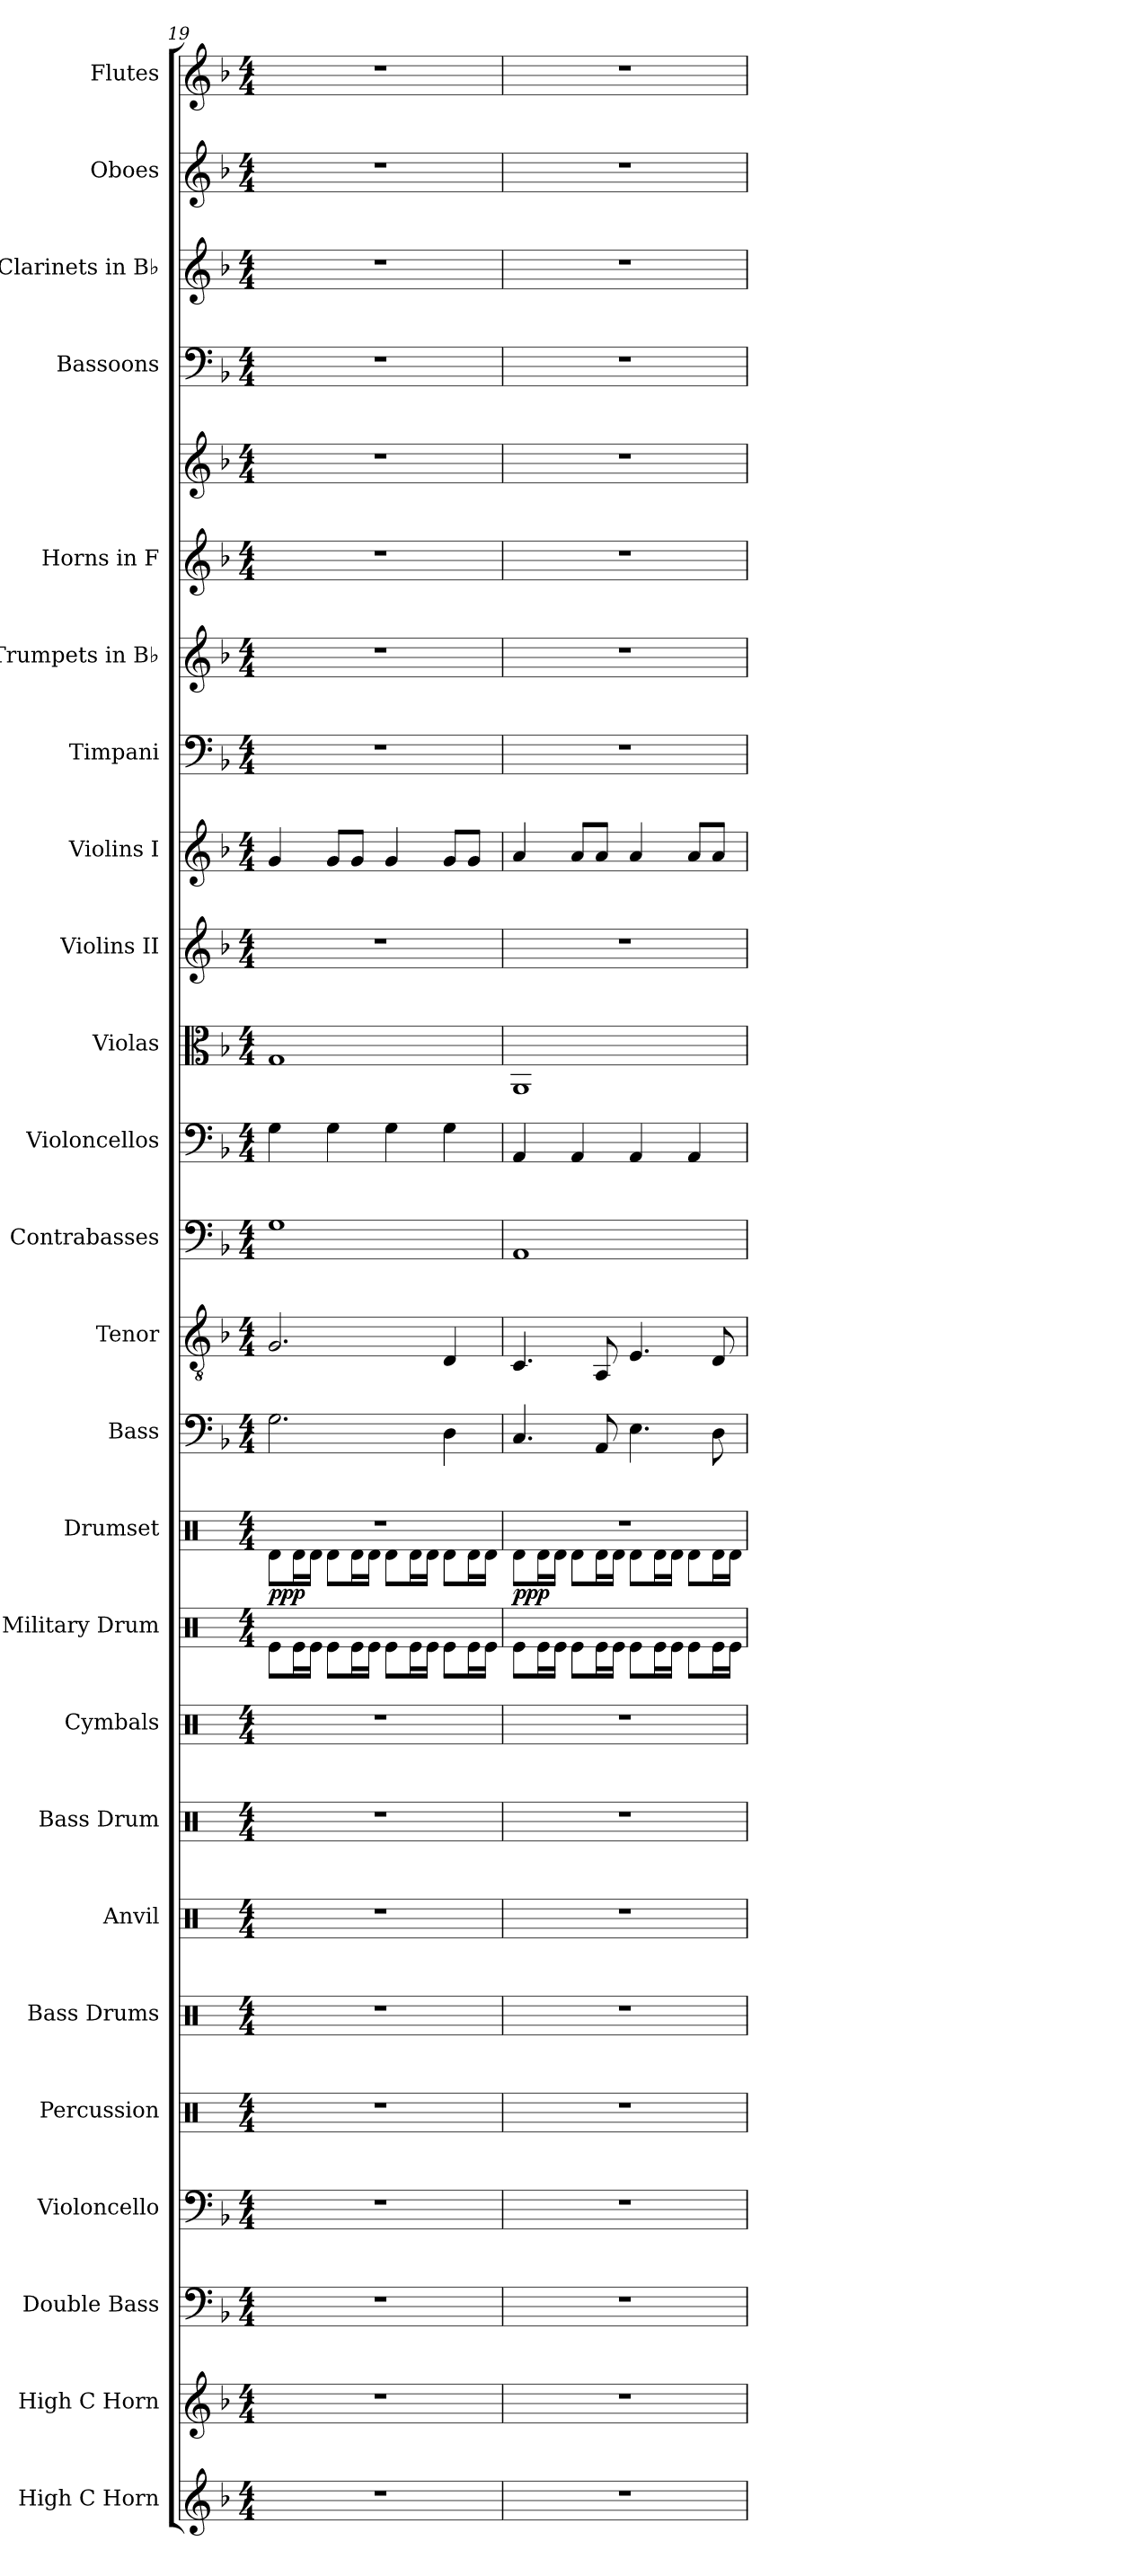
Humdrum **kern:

**kern	**kern	**kern	**kern	**kern	**kern	**kern	**kern	**kern	**kern	**kern	**dynam	**kern	**kern	**kern	**kern	**kern	**kern	**kern	**kern	**kern	**kern	**kern	**kern	**kern	**kern	**kern
*part25	*part24	*part23	*part22	*part21	*part20	*part19	*part18	*part17	*part16	*part15	*part15	*part14	*part13	*part12	*part11	*part10	*part9	*part8	*part7	*part6	*part5	*part5	*part4	*part3	*part2	*part1
*staff26	*staff25	*staff24	*staff23	*staff22	*staff21	*staff20	*staff19	*staff18	*staff17	*staff16	*staff16	*staff15	*staff14	*staff13	*staff12	*staff11	*staff10	*staff9	*staff8	*staff7	*staff6	*staff5	*staff4	*staff3	*staff2	*staff1
*I"High C Horn	*I"High C Horn	*I"Double Bass	*I"Violoncello	*I"Percussion	*I"Bass Drums	*I"Anvil	*I"Bass Drum	*I"Cymbals	*I"Military Drum	*I"Drumset	*	*I"Bass	*I"Tenor	*I"Contrabasses	*I"Violoncellos	*I"Violas	*I"Violins II	*I"Violins I	*I"Timpani	*I"Trumpets in B♭	*I"Horns in F	*	*I"Bassoons	*I"Clarinets in B♭	*I"Oboes	*I"Flutes
*I'H. C Hn.	*I'H. C Hn.	*I'Db.	*I'Vc.	*I'Perc.	*I'B.D.	*I'Anv.	*I'B. Dr.	*I'Cym.	*I'Mil. Dr.	*I'Drs.	*	*I'B.	*I'T.	*I'Cb.	*I'Vc.	*I'Vla.	*I'Vln. II	*I'Vln. I	*I'Timp.	*	*	*	*I'Bsn.	*	*I'Ob.	*I'Fl.
!!LO:PB:g=z
*clefG2	*clefG2	*clefF4	*clefF4	*clefX	*clefX	*clefX	*clefX	*clefX	*clefX	*clefX	*	*clefF4	*clefGv2	*clefF4	*clefF4	*clefC3	*clefG2	*clefG2	*clefF4	*clefG2	*clefG2	*clefG2	*clefF4	*clefG2	*clefG2	*clefG2
*ITrd7c12	*ITrd7c12	*ITrd7c12	*	*	*	*	*	*	*	*	*	*	*	*ITrd7c12	*	*	*	*	*	*ITrd1c2	*ITrd4c7	*ITrd4c7	*	*ITrd1c2	*	*
*k[b-]	*k[b-]	*k[b-]	*k[b-]	*k[]	*k[]	*k[]	*k[]	*k[]	*k[]	*k[]	*	*k[b-]	*k[b-]	*k[b-]	*k[b-]	*k[b-]	*k[b-]	*k[b-]	*k[b-]	*k[b-e-a-]	*k[b-e-]	*k[b-e-]	*k[b-]	*k[b-e-a-]	*k[b-]	*k[b-]
*M4/4	*M4/4	*M4/4	*M4/4	*M4/4	*M4/4	*M4/4	*M4/4	*M4/4	*M4/4	*M4/4	*	*M4/4	*M4/4	*M4/4	*M4/4	*M4/4	*M4/4	*M4/4	*M4/4	*M4/4	*M4/4	*M4/4	*M4/4	*M4/4	*M4/4	*M4/4
=19	=19	=19	=19	=19	=19	=19	=19	=19	=19	=19	=19	=19	=19	=19	=19	=19	=19	=19	=19	=19	=19	=19	=19	=19	=19	=19
*	*	*	*	*	*	*	*	*	*	*^	*	*	*	*	*	*	*	*	*	*	*	*	*	*	*	*
!	!	!	!	!	!	!	!	!	!	!	!	!LO:DY:b	!	!	!	!	!	!	!	!	!	!	!	!	!	!	!
1r	1r	1r	1r	1r	1r	1r	1r	1r	8Re\L	1r	8Rd\L	ppp	2.G\	2.G/	1GG	4G\	1G	1r	4g/	1r	1r	1r	1r	1r	1r	1r	1r
.	.	.	.	.	.	.	.	.	16Re\L	.	16Rd\L	.	.	.	.	.	.	.	.	.	.	.	.	.	.	.	.
.	.	.	.	.	.	.	.	.	16Re\JJ	.	16Rd\JJ	.	.	.	.	.	.	.	.	.	.	.	.	.	.	.	.
.	.	.	.	.	.	.	.	.	8Re\L	.	8Rd\L	.	.	.	.	4G\	.	.	8g/L	.	.	.	.	.	.	.	.
.	.	.	.	.	.	.	.	.	16Re\L	.	16Rd\L	.	.	.	.	.	.	.	8g/J	.	.	.	.	.	.	.	.
.	.	.	.	.	.	.	.	.	16Re\JJ	.	16Rd\JJ	.	.	.	.	.	.	.	.	.	.	.	.	.	.	.	.
.	.	.	.	.	.	.	.	.	8Re\L	.	8Rd\L	.	.	.	.	4G\	.	.	4g/	.	.	.	.	.	.	.	.
.	.	.	.	.	.	.	.	.	16Re\L	.	16Rd\L	.	.	.	.	.	.	.	.	.	.	.	.	.	.	.	.
.	.	.	.	.	.	.	.	.	16Re\JJ	.	16Rd\JJ	.	.	.	.	.	.	.	.	.	.	.	.	.	.	.	.
.	.	.	.	.	.	.	.	.	8Re\L	.	8Rd\L	.	4D\	4D/	.	4G\	.	.	8g/L	.	.	.	.	.	.	.	.
.	.	.	.	.	.	.	.	.	16Re\L	.	16Rd\L	.	.	.	.	.	.	.	8g/J	.	.	.	.	.	.	.	.
.	.	.	.	.	.	.	.	.	16Re\JJ	.	16Rd\JJ	.	.	.	.	.	.	.	.	.	.	.	.	.	.	.	.
=20	=20	=20	=20	=20	=20	=20	=20	=20	=20	=20	=20	=20	=20	=20	=20	=20	=20	=20	=20	=20	=20	=20	=20	=20	=20	=20	=20
!	!	!	!	!	!	!	!	!	!	!	!	!LO:DY:b	!	!	!	!	!	!	!	!	!	!	!	!	!	!	!
1r	1r	1r	1r	1r	1r	1r	1r	1r	8Re\L	1r	8Rd\L	ppp	4.C/	4.C/	1AAA	4AA/	1AA	1r	4a/	1r	1r	1r	1r	1r	1r	1r	1r
.	.	.	.	.	.	.	.	.	16Re\L	.	16Rd\L	.	.	.	.	.	.	.	.	.	.	.	.	.	.	.	.
.	.	.	.	.	.	.	.	.	16Re\JJ	.	16Rd\JJ	.	.	.	.	.	.	.	.	.	.	.	.	.	.	.	.
.	.	.	.	.	.	.	.	.	8Re\L	.	8Rd\L	.	.	.	.	4AA/	.	.	8a/L	.	.	.	.	.	.	.	.
.	.	.	.	.	.	.	.	.	16Re\L	.	16Rd\L	.	8AA/	8AA/	.	.	.	.	8a/J	.	.	.	.	.	.	.	.
.	.	.	.	.	.	.	.	.	16Re\JJ	.	16Rd\JJ	.	.	.	.	.	.	.	.	.	.	.	.	.	.	.	.
.	.	.	.	.	.	.	.	.	8Re\L	.	8Rd\L	.	4.E\	4.E/	.	4AA/	.	.	4a/	.	.	.	.	.	.	.	.
.	.	.	.	.	.	.	.	.	16Re\L	.	16Rd\L	.	.	.	.	.	.	.	.	.	.	.	.	.	.	.	.
.	.	.	.	.	.	.	.	.	16Re\JJ	.	16Rd\JJ	.	.	.	.	.	.	.	.	.	.	.	.	.	.	.	.
.	.	.	.	.	.	.	.	.	8Re\L	.	8Rd\L	.	.	.	.	4AA/	.	.	8a/L	.	.	.	.	.	.	.	.
.	.	.	.	.	.	.	.	.	16Re\L	.	16Rd\L	.	8D\	8D/	.	.	.	.	8a/J	.	.	.	.	.	.	.	.
.	.	.	.	.	.	.	.	.	16Re\JJ	.	16Rd\JJ	.	.	.	.	.	.	.	.	.	.	.	.	.	.	.	.
*	*	*	*	*	*	*	*	*	*	*v	*v	*	*	*	*	*	*	*	*	*	*	*	*	*	*	*	*
=	=	=	=	=	=	=	=	=	=	=	=	=	=	=	=	=	=	=	=	=	=	=	=	=	=	=
*-	*-	*-	*-	*-	*-	*-	*-	*-	*-	*-	*-	*-	*-	*-	*-	*-	*-	*-	*-	*-	*-	*-	*-	*-	*-	*-
